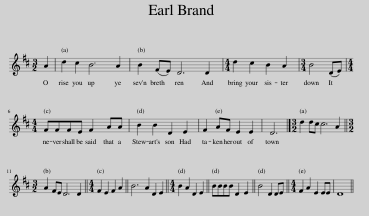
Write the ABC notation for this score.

X:1
L:1/8
M:3/2
I:linebreak $
K:D
V:1 treble
V:1
 A2 | d2 c2 B6 A2 | B2 (FE) D6 D2 |[M:4/4] d2 c2 B2 A2 |[M:3/4] B4 (DE) |$ %5
[M:4/4] FFFE F2 AA | B2 B2 D2 E2 | F2 AF E2 E2 | D6 |][M:3/2] d2 dc c6 A2 ||$ %10
[M:3/2] A2 FE D6 D2 ||[M:4/4] F2 E2 F2 A2 || B6 A2 D2 E2 ||[M:4/4] B2 A2 D2 E2 || BBBB D2 E2 || %15
 B4 D2 DE ||[M:4/4] F2 A2 E2 EE | D8 || %18
